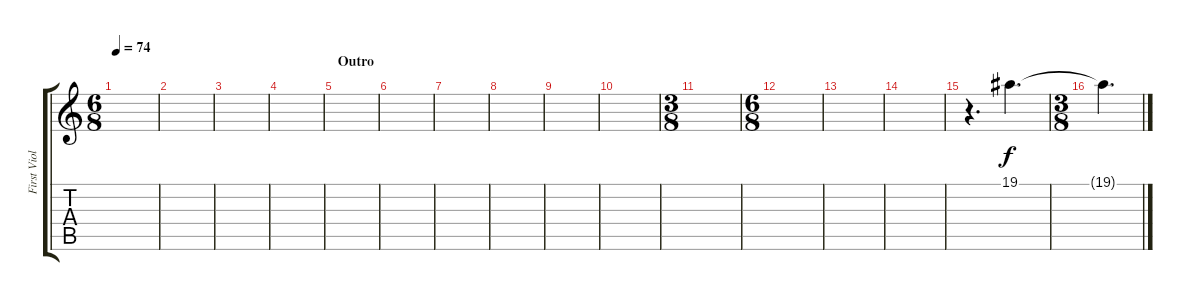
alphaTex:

\track ("First Violins (SF Symphony)" "First Viol") {instrument tremolostrings}
\staff {score tabs}
\tuning (Eb4 Bb3 Gb3 Db3 Ab2 Eb2) {hide}
\ts (6 8)
\tempo 74
\clef g2
\ks c
|
|
|
|
\section ("" "Outro")
|
|
|
|
|
|
\ts (3 8)
|
\ts (6 8)
|
|
|
r.4{d} 19.1.4{d dy f volume 11 instrument stringensemble2} |
\ts (3 8)
19.1{t}.4{d}
